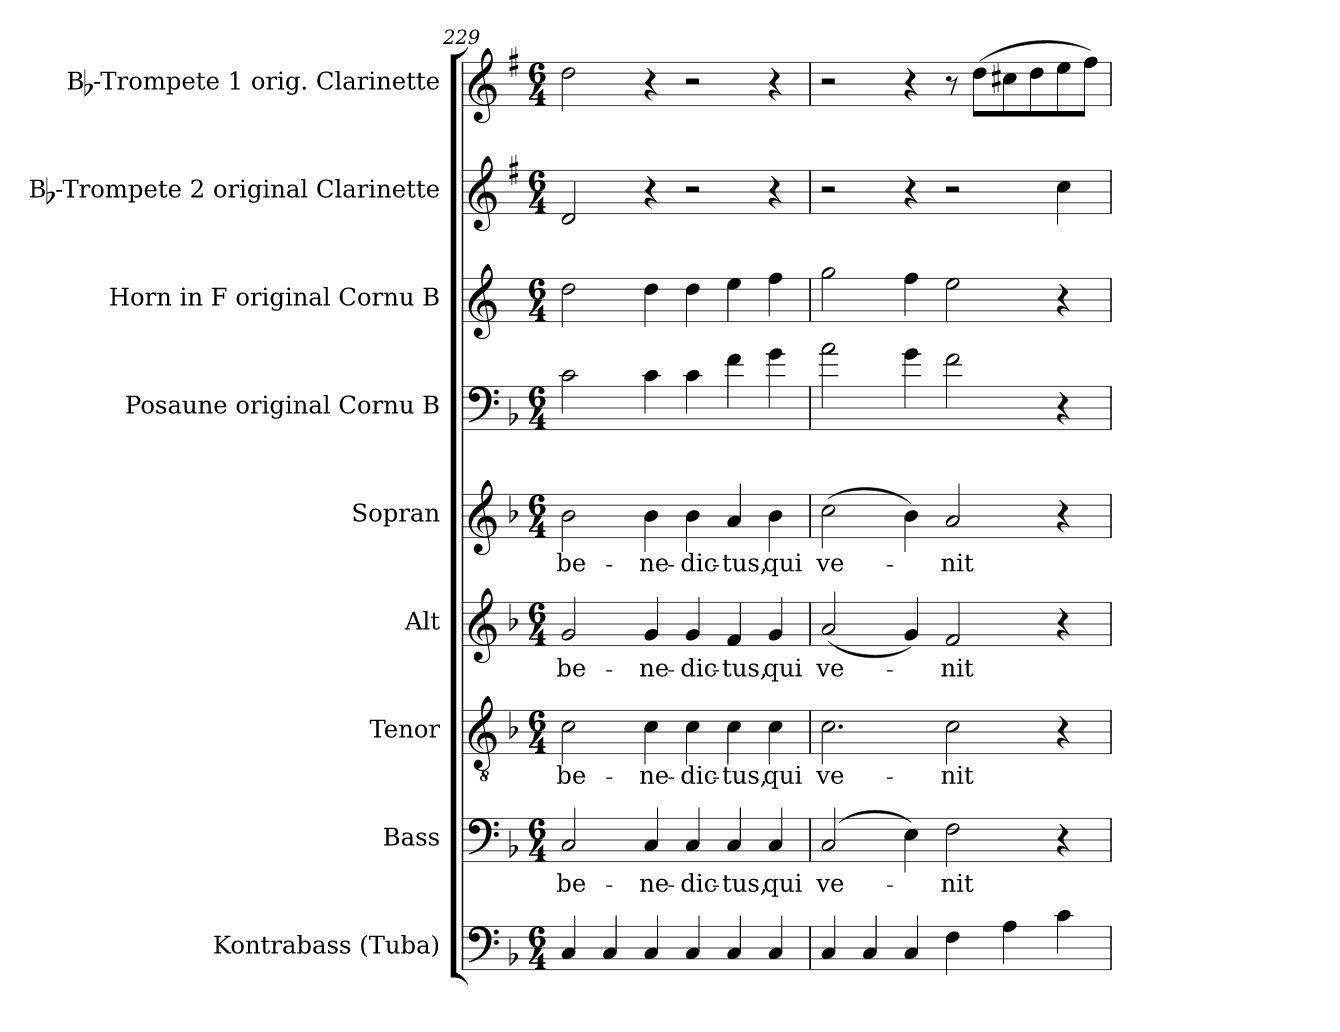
**kern	**kern	**text	**kern	**text	**kern	**text	**kern	**text	**kern	**kern	**kern	**kern
*part9	*part8	*part8	*part7	*part7	*part6	*part6	*part5	*part5	*part4	*part3	*part2	*part1
*staff9	*staff8	*staff8	*staff7	*staff7	*staff6	*staff6	*staff5	*staff5	*staff4	*staff3	*staff2	*staff1
*I"Kontrabass (Tuba)	*I"Bass	*	*I"Tenor	*	*I"Alt	*	*I"Sopran	*	*I"Posaune original Cornu B	*I"Horn in F original Cornu B	*I"Bb-Trompete 2 original Clarinette	*I"Bb-Trompete 1 orig. Clarinette
*I'Kb.	*I'B.	*	*I'T.	*	*I'A.	*	*I'S.	*	*I'Pos.	*I'Hrn.	*I'Bb Trp. 2	*I'Bb Trp. 1
!!LO:PB:g=z
*clefF4	*clefF4	*	*clefGv2	*	*clefG2	*	*clefG2	*	*clefF4	*clefG2	*clefG2	*clefG2
*ITrd7c12	*	*	*	*	*	*	*	*	*	*ITrd4c7	*ITrd1c2	*ITrd1c2
*k[b-]	*k[b-]	*	*k[b-]	*	*k[b-]	*	*k[b-]	*	*k[b-]	*k[b-]	*k[b-]	*k[b-]
*F:	*F:	*	*F:	*	*F:	*	*F:	*	*F:	*F:	*F:	*F:
*M6/4	*M6/4	*	*M6/4	*	*M6/4	*	*M6/4	*	*M6/4	*M6/4	*M6/4	*M6/4
=229	=229	=229	=229	=229	=229	=229	=229	=229	=229	=229	=229	=229
!	!	!LO:LY:b	!	!LO:LY:b	!	!LO:LY:b	!	!LO:LY:b	!	!	!	!
4CC/	2C/	be-	2c\	be-	2g/	be-	2b-\	be-	2c\	2g\	2c/	2cc\
4CC/	.	.	.	.	.	.	.	.	.	.	.	.
!	!	!LO:LY:b	!	!LO:LY:b	!	!LO:LY:b	!	!LO:LY:b	!	!	!	!
4CC/	4C/	-ne-	4c\	-ne-	4g/	-ne-	4b-\	-ne-	4c\	4g\	4r	4r
!	!	!LO:LY:b	!	!LO:LY:b	!	!LO:LY:b	!	!LO:LY:b	!	!	!	!
4CC/	4C/	-dic-	4c\	-dic-	4g/	-dic-	4b-\	-dic-	4c\	4g\	2r	2r
!	!	!LO:LY:b	!	!LO:LY:b	!	!LO:LY:b	!	!LO:LY:b	!	!	!	!
4CC/	4C/	-tus,	4c\	-tus,	4f/	-tus,	4a/	-tus,	4f\	4a\	.	.
!	!	!LO:LY:b	!	!LO:LY:b	!	!LO:LY:b	!	!LO:LY:b	!	!	!	!
4CC/	4C/	qui	4c\	qui	4g/	qui	4b-\	qui	4g\	4b-\	4r	4r
=230	=230	=230	=230	=230	=230	=230	=230	=230	=230	=230	=230	=230
!	!	!LO:LY:b	!	!LO:LY:b	!	!LO:LY:b	!	!LO:LY:b	!	!	!	!
4CC/	(2C/	ve-	2.c\	ve-	(<2a/	ve-	(>2cc\	ve-	2a\	2cc\	2r	2r
4CC/	.	.	.	.	.	.	.	.	.	.	.	.
4CC/	4E\)	.	.	.	4g/)	.	4b-\)	.	4g\	4b-\	4r	4r
!	!	!LO:LY:b	!	!LO:LY:b	!	!LO:LY:b	!	!LO:LY:b	!	!	!	!
4FF\	2F\	-nit	2c\	-nit	2f/	-nit	2a/	-nit	2f\	2a\	2r	8r
.	.	.	.	.	.	.	.	.	.	.	.	(>8cc\L
4AA\	.	.	.	.	.	.	.	.	.	.	.	8bn\
.	.	.	.	.	.	.	.	.	.	.	.	8cc\
4C\	4r	.	4r	.	4r	.	4r	.	4r	4r	4b-\	8dd\
.	.	.	.	.	.	.	.	.	.	.	.	8ee\J)
=	=	=	=	=	=	=	=	=	=	=	=	=
*-	*-	*-	*-	*-	*-	*-	*-	*-	*-	*-	*-	*-
